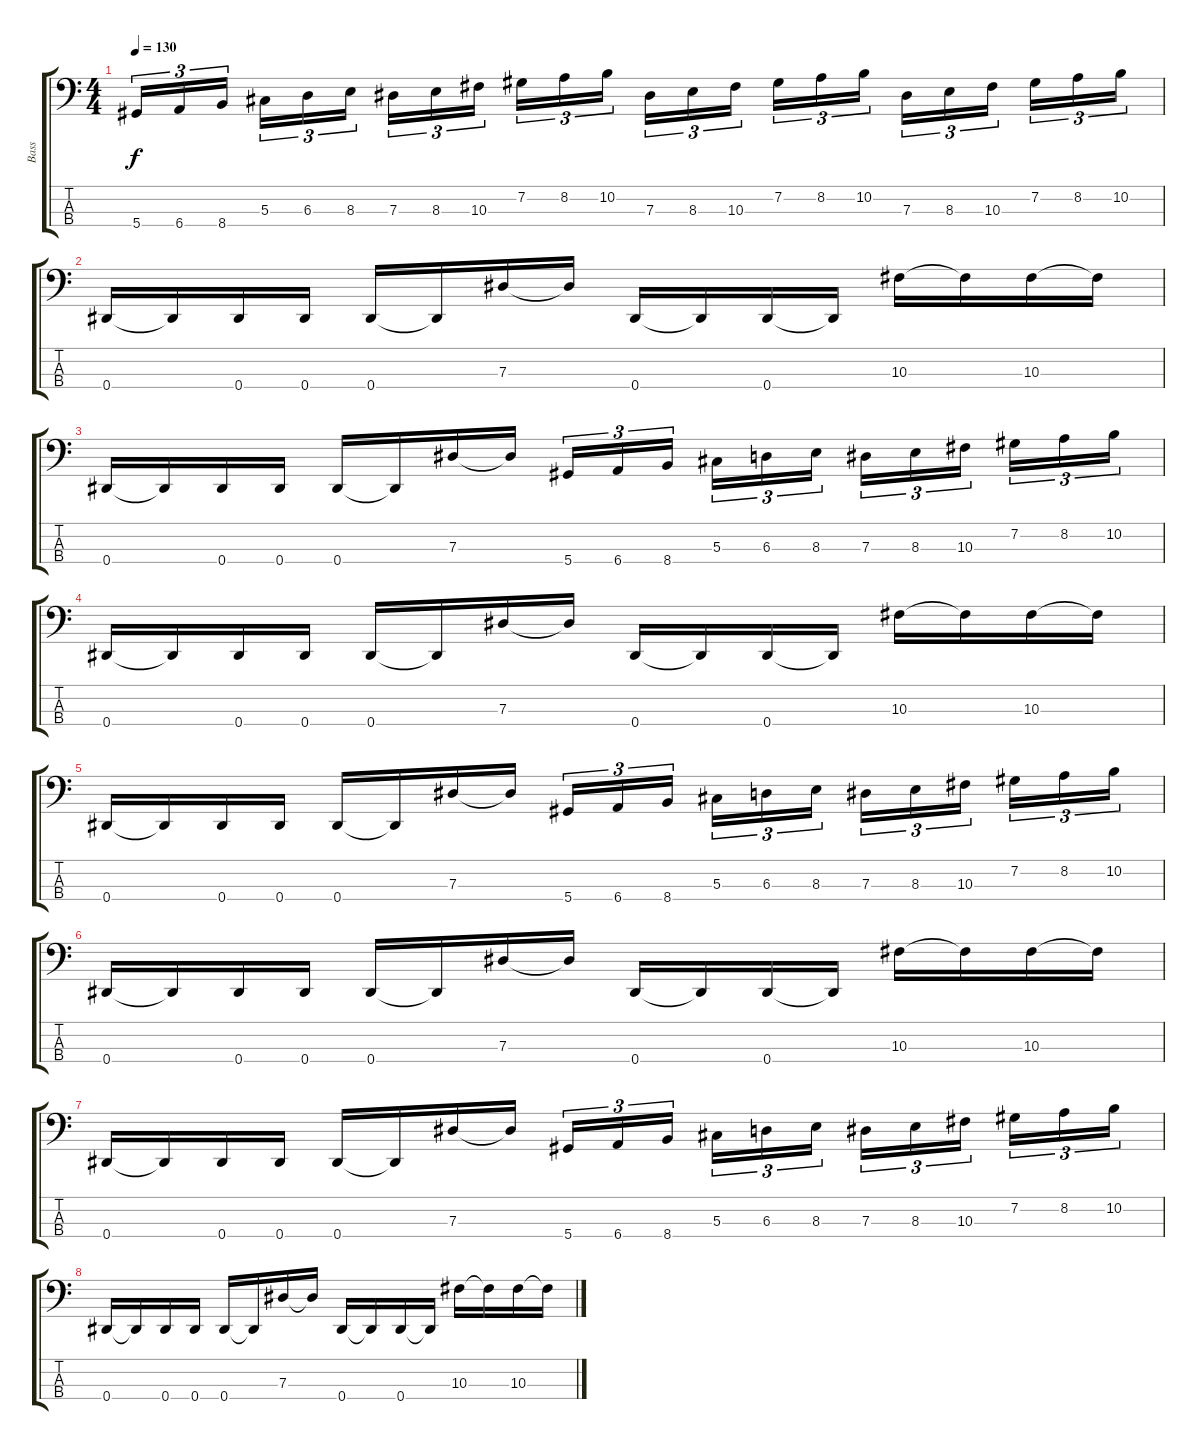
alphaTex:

\track ("Bass" "Bass") {instrument electricbassfinger}
\staff {score tabs}
\tuning (Gb2 Db2 Ab1 Eb1) {hide}
\ts (4 4)
\tempo 130
\clef f4
\ks c
5.4.16{tu (3 2) dy f} 6.4.16{tu (3 2)} 8.4.16{tu (3 2) beam splitsecondary} 5.3.16{tu (3 2)} 6.3.16{tu (3 2)} 8.3.16{tu (3 2)} 7.3.16{tu (3 2)} 8.3.16{tu (3 2)} 10.3.16{tu (3 2) beam splitsecondary} 7.2.16{tu (3 2)} 8.2.16{tu (3 2)} 10.2.16{tu (3 2)} 7.3.16{tu (3 2)} 8.3.16{tu (3 2)} 10.3.16{tu (3 2) beam splitsecondary} 7.2.16{tu (3 2)} 8.2.16{tu (3 2)} 10.2.16{tu (3 2)} 7.3.16{tu (3 2)} 8.3.16{tu (3 2)} 10.3.16{tu (3 2) beam splitsecondary} 7.2.16{tu (3 2)} 8.2.16{tu (3 2)} 10.2.16{tu (3 2)} |
0.4.16 0.4{t}.16 0.4.16 0.4.16 0.4.16 0.4{t}.16 7.3.16 7.3{t}.16 0.4.16 0.4{t}.16 0.4.16 0.4{t}.16 10.3.16 10.3{t}.16 10.3.16 10.3{t}.16 |
0.4.16 0.4{t}.16 0.4.16 0.4.16 0.4.16 0.4{t}.16 7.3.16 7.3{t}.16 5.4.16{tu (3 2)} 6.4.16{tu (3 2)} 8.4.16{tu (3 2) beam splitsecondary} 5.3.16{tu (3 2)} 6.3.16{tu (3 2)} 8.3.16{tu (3 2)} 7.3.16{tu (3 2)} 8.3.16{tu (3 2)} 10.3.16{tu (3 2) beam splitsecondary} 7.2.16{tu (3 2)} 8.2.16{tu (3 2)} 10.2.16{tu (3 2)} |
0.4.16 0.4{t}.16 0.4.16 0.4.16 0.4.16 0.4{t}.16 7.3.16 7.3{t}.16 0.4.16 0.4{t}.16 0.4.16 0.4{t}.16 10.3.16 10.3{t}.16 10.3.16 10.3{t}.16 |
0.4.16 0.4{t}.16 0.4.16 0.4.16 0.4.16 0.4{t}.16 7.3.16 7.3{t}.16 5.4.16{tu (3 2)} 6.4.16{tu (3 2)} 8.4.16{tu (3 2) beam splitsecondary} 5.3.16{tu (3 2)} 6.3.16{tu (3 2)} 8.3.16{tu (3 2)} 7.3.16{tu (3 2)} 8.3.16{tu (3 2)} 10.3.16{tu (3 2) beam splitsecondary} 7.2.16{tu (3 2)} 8.2.16{tu (3 2)} 10.2.16{tu (3 2)} |
0.4.16 0.4{t}.16 0.4.16 0.4.16 0.4.16 0.4{t}.16 7.3.16 7.3{t}.16 0.4.16 0.4{t}.16 0.4.16 0.4{t}.16 10.3.16 10.3{t}.16 10.3.16 10.3{t}.16 |
0.4.16 0.4{t}.16 0.4.16 0.4.16 0.4.16 0.4{t}.16 7.3.16 7.3{t}.16 5.4.16{tu (3 2)} 6.4.16{tu (3 2)} 8.4.16{tu (3 2) beam splitsecondary} 5.3.16{tu (3 2)} 6.3.16{tu (3 2)} 8.3.16{tu (3 2)} 7.3.16{tu (3 2)} 8.3.16{tu (3 2)} 10.3.16{tu (3 2) beam splitsecondary} 7.2.16{tu (3 2)} 8.2.16{tu (3 2)} 10.2.16{tu (3 2)} |
0.4.16 0.4{t}.16 0.4.16 0.4.16 0.4.16 0.4{t}.16 7.3.16 7.3{t}.16 0.4.16 0.4{t}.16 0.4.16 0.4{t}.16 10.3.16 10.3{t}.16 10.3.16 10.3{t}.16
